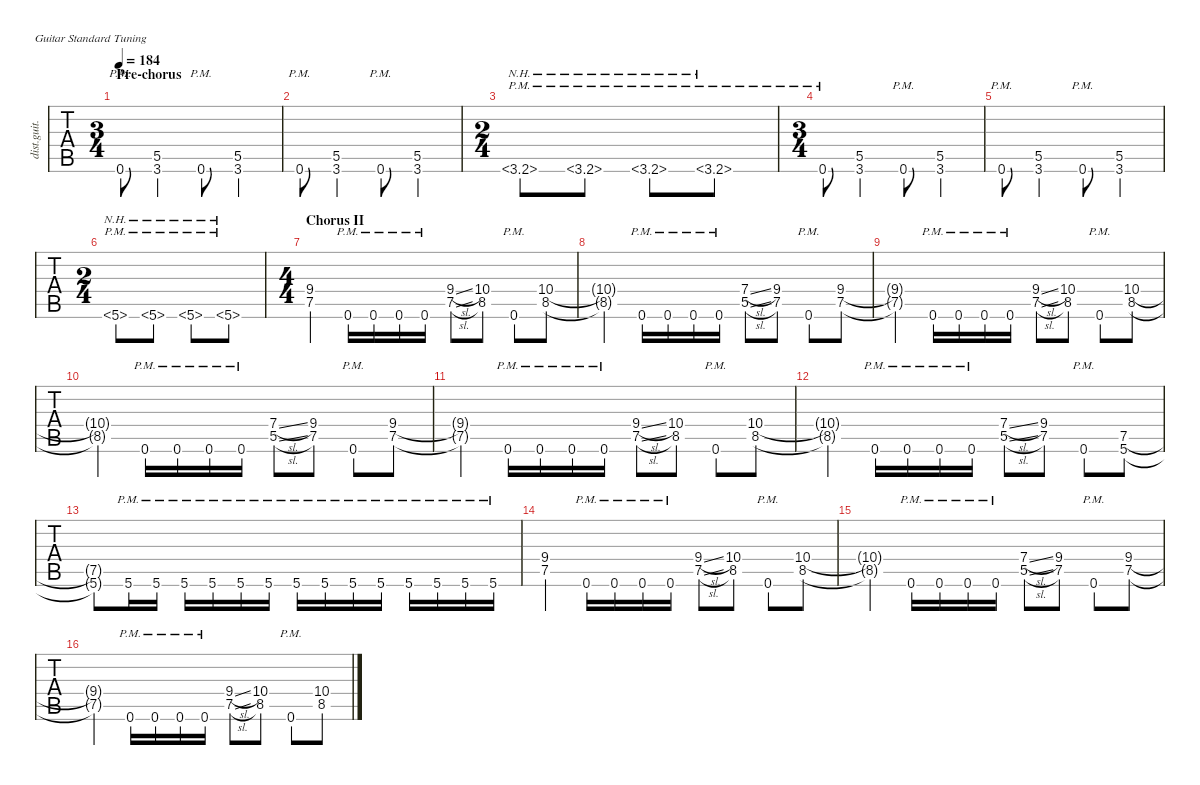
\defaultSystemsLayout 4
\hideDynamics
\bracketExtendMode nobrackets
\otherSystemsTrackNameOrientation horizontal
\track ("Rhythm Guitar (Kirk)" "dist.guit.") {defaultSystemsLayout 4 multiBarRest instrument distortionguitar}
\staff {tabs}
\tuning (E4 B3 G3 D3 A2 E2)
\ts (3 4)
\section ("" "Pre-chorus")
\tempo 184
\clef g2
\ks c
0.6{pm}.8{dy mf} (3.6 5.5).4 0.6{pm}.8 (3.6 5.5).4 |
0.6{pm}.8 (3.6 5.5).4 0.6{pm}.8 (3.6 5.5).4 |
\ts (2 4)
\beaming (8 2 2 2 2)
3.6{nh pm}.8 3.6{nh pm}.8 3.6{nh pm}.8 3.6{nh pm}.8 |
\ts (3 4)
\beaming (8 2 2 2 2)
0.6{pm}.8 (3.6 5.5).4 0.6{pm}.8 (3.6 5.5).4 |
0.6{pm}.8 (3.6 5.5).4 0.6{pm}.8 (3.6 5.5).4 |
\ts (2 4)
\beaming (8 2 2 2 2)
5.6{nh pm}.8 5.6{nh pm}.8 5.6{nh pm}.8 5.6{nh pm}.8 |
\ts (4 4)
\beaming (8 2 2 2 2)
\section ("" "Chorus II")
(7.5 9.4).4 0.6{pm}.16 0.6{pm}.16 0.6{pm}.16 0.6{pm}.16 (7.5{sl} 9.4{sl}).8 (8.5 10.4).8 0.6{pm}.8 (8.5 10.4).8 |
(10.4{t} 8.5{t}).4 0.6{pm}.16 0.6{pm}.16 0.6{pm}.16 0.6{pm}.16 (5.5{sl} 7.4{sl}).8 (7.5 9.4).8 0.6{pm}.8 (7.5 9.4).8 |
(7.5{t} 9.4{t}).4 0.6{pm}.16 0.6{pm}.16 0.6{pm}.16 0.6{pm}.16 (7.5{sl} 9.4{sl}).8 (8.5 10.4).8 0.6{pm}.8 (8.5 10.4).8 |
(10.4{t} 8.5{t}).4 0.6{pm}.16 0.6{pm}.16 0.6{pm}.16 0.6{pm}.16 (5.5{sl} 7.4{sl}).8 (7.5 9.4).8 0.6{pm}.8 (7.5 9.4).8 |
(7.5{t} 9.4{t}).4 0.6{pm}.16 0.6{pm}.16 0.6{pm}.16 0.6{pm}.16 (7.5{sl} 9.4{sl}).8 (8.5 10.4).8 0.6{pm}.8 (8.5 10.4).8 |
(10.4{t} 8.5{t}).4 0.6{pm}.16 0.6{pm}.16 0.6{pm}.16 0.6{pm}.16 (5.5{sl} 7.4{sl}).8 (7.5 9.4).8 0.6{pm}.8 (7.5 5.6).8 |
(5.6{t} 7.5{t}).8 5.6{pm}.16 5.6{pm}.16 5.6{pm}.16 5.6{pm}.16 5.6{pm}.16 5.6{pm}.16 5.6{pm}.16 5.6{pm}.16 5.6{pm}.16 5.6{pm}.16 5.6{pm}.16 5.6{pm}.16 5.6{pm}.16 5.6{pm}.16 |
(7.5 9.4).4 0.6{pm}.16 0.6{pm}.16 0.6{pm}.16 0.6{pm}.16 (7.5{sl} 9.4{sl}).8 (8.5 10.4).8 0.6{pm}.8 (8.5 10.4).8 |
(10.4{t} 8.5{t}).4 0.6{pm}.16 0.6{pm}.16 0.6{pm}.16 0.6{pm}.16 (5.5{sl} 7.4{sl}).8 (7.5 9.4).8 0.6{pm}.8 (7.5 9.4).8 |
(7.5{t} 9.4{t}).4 0.6{pm}.16 0.6{pm}.16 0.6{pm}.16 0.6{pm}.16 (7.5{sl} 9.4{sl}).8 (8.5 10.4).8 0.6{pm}.8 (8.5 10.4).8
